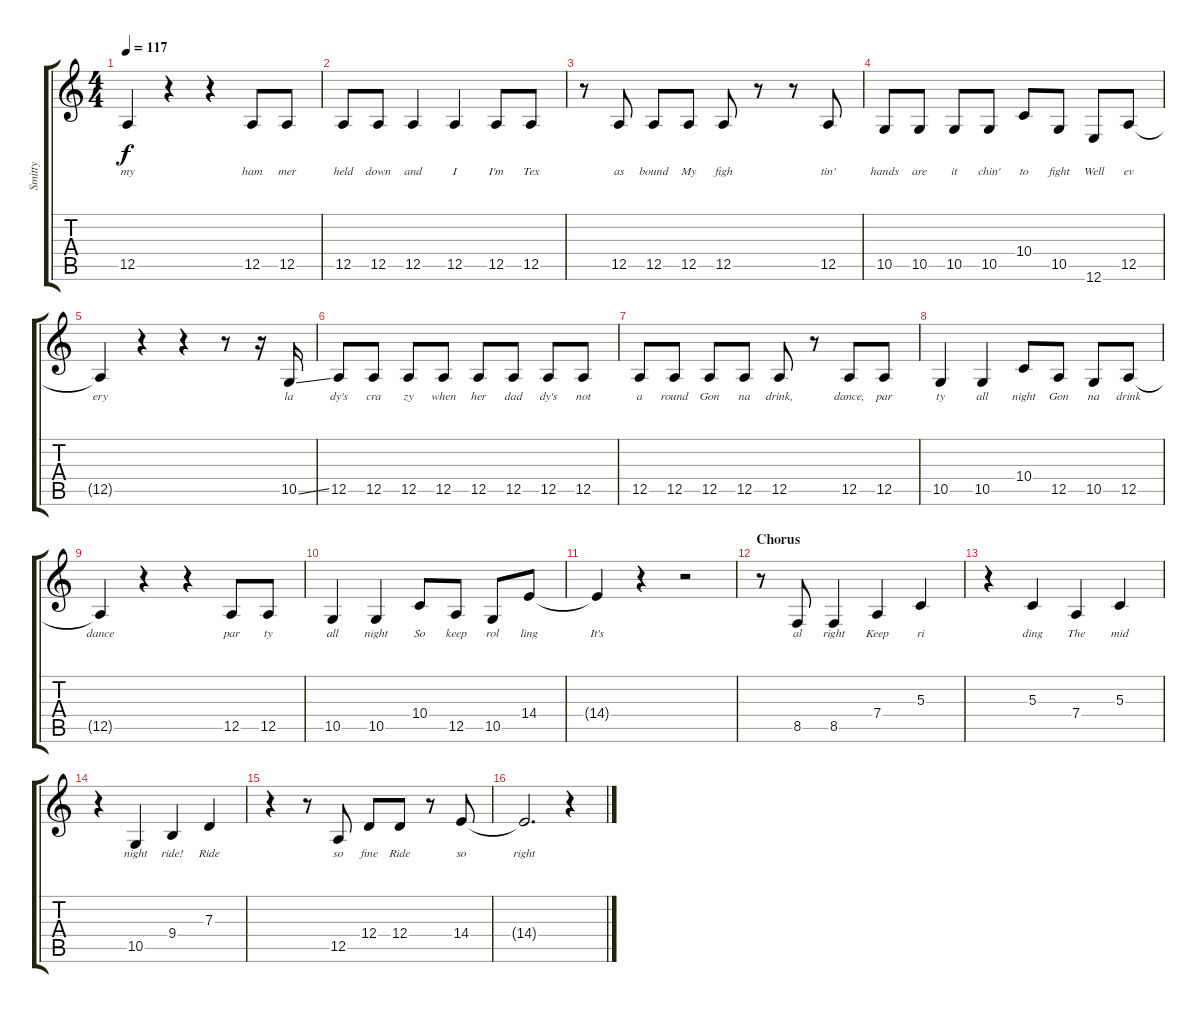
\track ("Smitty" "Smitty") {instrument tenorsax}
\staff {score tabs}
\tuning (E4 B3 G3 D3 A2 E2) {hide}
\ts (4 4)
\tempo 117
\clef g2
\ks c
12.5{t}.4{lyrics (0 "my") lyrics (1 "") lyrics (2 "") lyrics (3 "") lyrics (4 "") dy f} r.4 r.4 12.5.8{lyrics (0 "ham") lyrics (1 "") lyrics (2 "") lyrics (3 "") lyrics (4 "")} 12.5.8{lyrics (0 "mer") lyrics (1 "") lyrics (2 "") lyrics (3 "") lyrics (4 "")} |
12.5.8{lyrics (0 "held") lyrics (1 "") lyrics (2 "") lyrics (3 "") lyrics (4 "")} 12.5.8{lyrics (0 "down") lyrics (1 "") lyrics (2 "") lyrics (3 "") lyrics (4 "")} 12.5.4{lyrics (0 "and") lyrics (1 "") lyrics (2 "") lyrics (3 "") lyrics (4 "")} 12.5.4{lyrics (0 "I") lyrics (1 "") lyrics (2 "") lyrics (3 "") lyrics (4 "")} 12.5.8{lyrics (0 "I'm") lyrics (1 "") lyrics (2 "") lyrics (3 "") lyrics (4 "")} 12.5.8{lyrics (0 "Tex") lyrics (1 "") lyrics (2 "") lyrics (3 "") lyrics (4 "")} |
r.8 12.5.8{lyrics (0 "as") lyrics (1 "") lyrics (2 "") lyrics (3 "") lyrics (4 "")} 12.5.8{lyrics (0 "bound") lyrics (1 "") lyrics (2 "") lyrics (3 "") lyrics (4 "")} 12.5.8{lyrics (0 "My") lyrics (1 "") lyrics (2 "") lyrics (3 "") lyrics (4 "")} 12.5.8{lyrics (0 "figh") lyrics (1 "") lyrics (2 "") lyrics (3 "") lyrics (4 "")} r.8 r.8 12.5.8{lyrics (0 "tin'") lyrics (1 "") lyrics (2 "") lyrics (3 "") lyrics (4 "")} |
10.5.8{lyrics (0 "hands") lyrics (1 "") lyrics (2 "") lyrics (3 "") lyrics (4 "")} 10.5.8{lyrics (0 "are") lyrics (1 "") lyrics (2 "") lyrics (3 "") lyrics (4 "")} 10.5.8{lyrics (0 "it") lyrics (1 "") lyrics (2 "") lyrics (3 "") lyrics (4 "")} 10.5.8{lyrics (0 "chin'") lyrics (1 "") lyrics (2 "") lyrics (3 "") lyrics (4 "")} 10.4.8{lyrics (0 "to") lyrics (1 "") lyrics (2 "") lyrics (3 "") lyrics (4 "")} 10.5.8{lyrics (0 "fight") lyrics (1 "") lyrics (2 "") lyrics (3 "") lyrics (4 "")} 12.6.8{lyrics (0 "Well") lyrics (1 "") lyrics (2 "") lyrics (3 "") lyrics (4 "")} 12.5.8{lyrics (0 "ev") lyrics (1 "") lyrics (2 "") lyrics (3 "") lyrics (4 "")} |
12.5{t}.4{lyrics (0 "ery") lyrics (1 "") lyrics (2 "") lyrics (3 "") lyrics (4 "")} r.4 r.4 r.8 r.16 10.5{ss}.16{lyrics (0 "la") lyrics (1 "") lyrics (2 "") lyrics (3 "") lyrics (4 "")} |
12.5.8{lyrics (0 "dy's") lyrics (1 "") lyrics (2 "") lyrics (3 "") lyrics (4 "")} 12.5.8{lyrics (0 "cra") lyrics (1 "") lyrics (2 "") lyrics (3 "") lyrics (4 "")} 12.5.8{lyrics (0 "zy") lyrics (1 "") lyrics (2 "") lyrics (3 "") lyrics (4 "")} 12.5.8{lyrics (0 "when") lyrics (1 "") lyrics (2 "") lyrics (3 "") lyrics (4 "")} 12.5.8{lyrics (0 "her") lyrics (1 "") lyrics (2 "") lyrics (3 "") lyrics (4 "")} 12.5.8{lyrics (0 "dad") lyrics (1 "") lyrics (2 "") lyrics (3 "") lyrics (4 "")} 12.5.8{lyrics (0 "dy's") lyrics (1 "") lyrics (2 "") lyrics (3 "") lyrics (4 "")} 12.5.8{lyrics (0 "not") lyrics (1 "") lyrics (2 "") lyrics (3 "") lyrics (4 "")} |
12.5.8{lyrics (0 "a") lyrics (1 "") lyrics (2 "") lyrics (3 "") lyrics (4 "")} 12.5.8{lyrics (0 "round") lyrics (1 "") lyrics (2 "") lyrics (3 "") lyrics (4 "")} 12.5.8{lyrics (0 "Gon") lyrics (1 "") lyrics (2 "") lyrics (3 "") lyrics (4 "")} 12.5.8{lyrics (0 "na") lyrics (1 "") lyrics (2 "") lyrics (3 "") lyrics (4 "")} 12.5.8{lyrics (0 "drink,") lyrics (1 "") lyrics (2 "") lyrics (3 "") lyrics (4 "")} r.8 12.5.8{lyrics (0 "dance,") lyrics (1 "") lyrics (2 "") lyrics (3 "") lyrics (4 "")} 12.5.8{lyrics (0 "par") lyrics (1 "") lyrics (2 "") lyrics (3 "") lyrics (4 "")} |
10.5.4{lyrics (0 "ty") lyrics (1 "") lyrics (2 "") lyrics (3 "") lyrics (4 "")} 10.5.4{lyrics (0 "all") lyrics (1 "") lyrics (2 "") lyrics (3 "") lyrics (4 "")} 10.4.8{lyrics (0 "night") lyrics (1 "") lyrics (2 "") lyrics (3 "") lyrics (4 "")} 12.5.8{lyrics (0 "Gon") lyrics (1 "") lyrics (2 "") lyrics (3 "") lyrics (4 "")} 10.5.8{lyrics (0 "na") lyrics (1 "") lyrics (2 "") lyrics (3 "") lyrics (4 "")} 12.5.8{lyrics (0 "drink") lyrics (1 "") lyrics (2 "") lyrics (3 "") lyrics (4 "")} |
12.5{t}.4{lyrics (0 "dance") lyrics (1 "") lyrics (2 "") lyrics (3 "") lyrics (4 "")} r.4 r.4 12.5.8{lyrics (0 "par") lyrics (1 "") lyrics (2 "") lyrics (3 "") lyrics (4 "")} 12.5.8{lyrics (0 "ty") lyrics (1 "") lyrics (2 "") lyrics (3 "") lyrics (4 "")} |
10.5.4{lyrics (0 "all") lyrics (1 "") lyrics (2 "") lyrics (3 "") lyrics (4 "")} 10.5.4{lyrics (0 "night") lyrics (1 "") lyrics (2 "") lyrics (3 "") lyrics (4 "")} 10.4.8{lyrics (0 "So") lyrics (1 "") lyrics (2 "") lyrics (3 "") lyrics (4 "")} 12.5.8{lyrics (0 "keep") lyrics (1 "") lyrics (2 "") lyrics (3 "") lyrics (4 "")} 10.5.8{lyrics (0 "rol") lyrics (1 "") lyrics (2 "") lyrics (3 "") lyrics (4 "")} 14.4.8{lyrics (0 "ling") lyrics (1 "") lyrics (2 "") lyrics (3 "") lyrics (4 "")} |
14.4{t}.4{lyrics (0 "It's") lyrics (1 "") lyrics (2 "") lyrics (3 "") lyrics (4 "")} r.4 r.2 |
\section ("" "Chorus")
r.8 8.5.8{lyrics (0 "al") lyrics (1 "") lyrics (2 "") lyrics (3 "") lyrics (4 "")} 8.5.4{lyrics (0 "right") lyrics (1 "") lyrics (2 "") lyrics (3 "") lyrics (4 "")} 7.4.4{lyrics (0 "Keep") lyrics (1 "") lyrics (2 "") lyrics (3 "") lyrics (4 "")} 5.3.4{lyrics (0 "ri") lyrics (1 "") lyrics (2 "") lyrics (3 "") lyrics (4 "")} |
r.4 5.3.4{lyrics (0 "ding") lyrics (1 "") lyrics (2 "") lyrics (3 "") lyrics (4 "")} 7.4.4{lyrics (0 "The") lyrics (1 "") lyrics (2 "") lyrics (3 "") lyrics (4 "")} 5.3.4{lyrics (0 "mid") lyrics (1 "") lyrics (2 "") lyrics (3 "") lyrics (4 "")} |
r.4 10.5.4{lyrics (0 "night") lyrics (1 "") lyrics (2 "") lyrics (3 "") lyrics (4 "")} 9.4.4{lyrics (0 "ride!") lyrics (1 "") lyrics (2 "") lyrics (3 "") lyrics (4 "")} 7.3.4{lyrics (0 "Ride") lyrics (1 "") lyrics (2 "") lyrics (3 "") lyrics (4 "")} |
r.4 r.8 12.5.8{lyrics (0 "so") lyrics (1 "") lyrics (2 "") lyrics (3 "") lyrics (4 "")} 12.4.8{lyrics (0 "fine") lyrics (1 "") lyrics (2 "") lyrics (3 "") lyrics (4 "")} 12.4.8{lyrics (0 "Ride") lyrics (1 "") lyrics (2 "") lyrics (3 "") lyrics (4 "")} r.8 14.4.8{lyrics (0 "so") lyrics (1 "") lyrics (2 "") lyrics (3 "") lyrics (4 "")} |
14.4{t}.2{d lyrics (0 "right") lyrics (1 "") lyrics (2 "") lyrics (3 "") lyrics (4 "")} r.4
